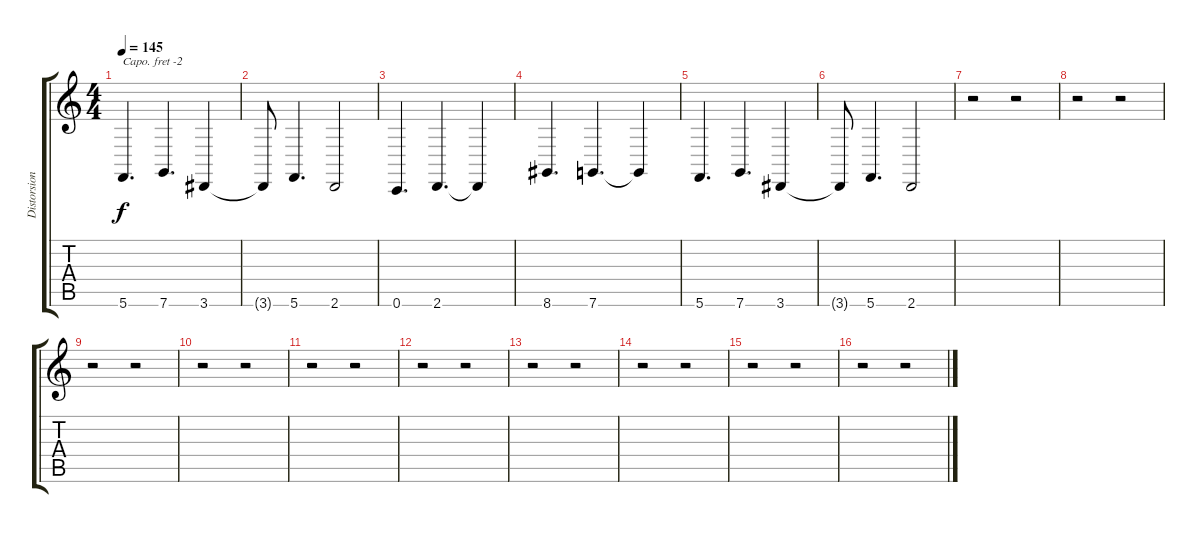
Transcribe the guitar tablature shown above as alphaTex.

\track ("Distorsion Guitar" "Distorsion") {instrument acousticgrandpiano}
\staff {score tabs}
\capo -2
\tuning (E4 B3 G3 D3 A2 D2) {hide}
\ts (4 4)
\tempo 145
\clef g2
\ks c
5.6.4{d dy f} 7.6.4{d} 3.6.4 |
3.6{t}.8 5.6.4{d} 2.6.2 |
0.6.4{d} 2.6.4{d} 2.6{t}.4 |
8.6.4{d} 7.6.4{d} 7.6{t}.4 |
5.6.4{d} 7.6.4{d} 3.6.4 |
3.6{t}.8 5.6.4{d} 2.6.2 |
r.2 r.2 |
r.2 r.2 |
r.2 r.2 |
r.2 r.2 |
r.2 r.2 |
r.2 r.2 |
r.2 r.2 |
r.2 r.2 |
r.2 r.2 |
r.2 r.2
